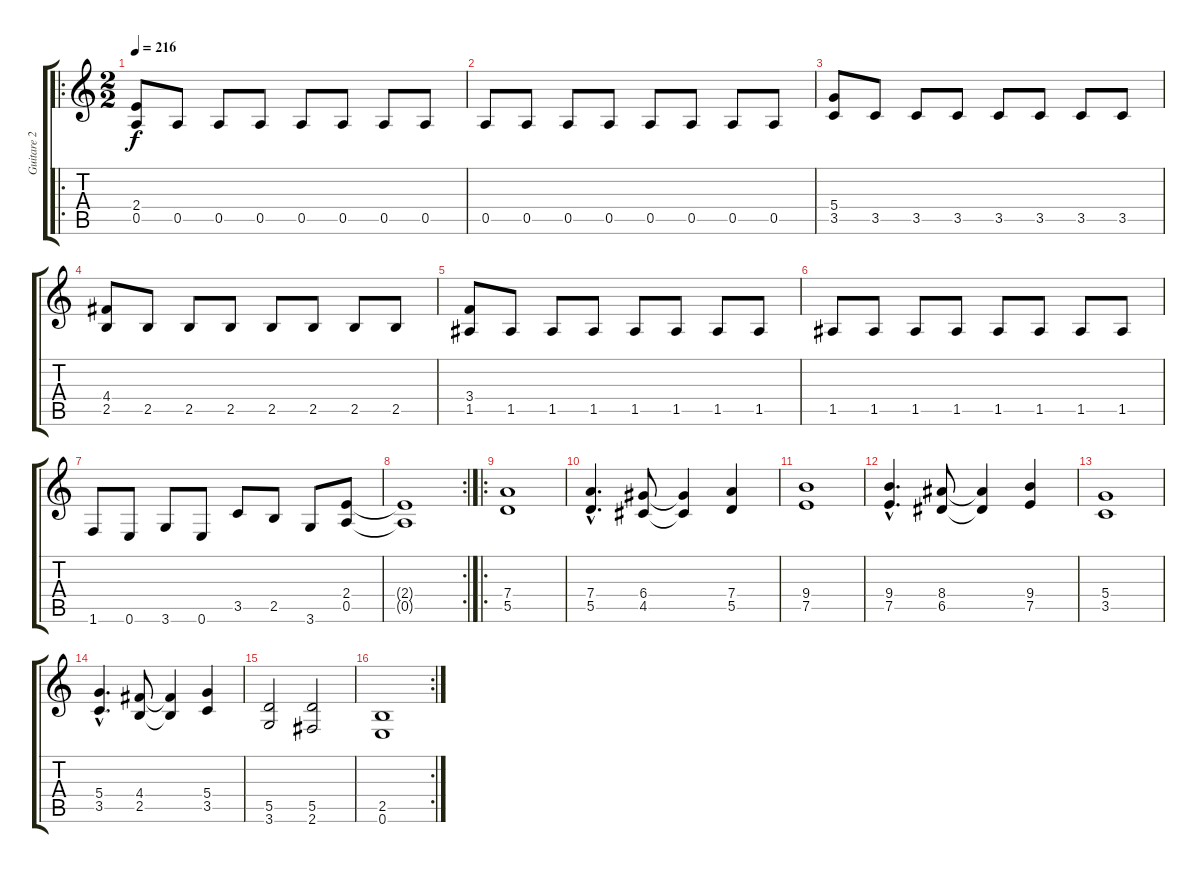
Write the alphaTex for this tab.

\track ("Guitare 2" "Guitare 2") {instrument distortionguitar}
\staff {score tabs}
\tuning (E4 B3 G3 D3 A2 E2) {hide}
\ro
\ts (2 2)
\tempo 216
\clef g2
\ks c
(2.4 0.5).8{dy f} 0.5.8 0.5.8 0.5.8 0.5.8 0.5.8 0.5.8 0.5.8 |
0.5.8 0.5.8 0.5.8 0.5.8 0.5.8 0.5.8 0.5.8 0.5.8 |
(5.4 3.5).8 3.5.8 3.5.8 3.5.8 3.5.8 3.5.8 3.5.8 3.5.8 |
(4.4 2.5).8 2.5.8 2.5.8 2.5.8 2.5.8 2.5.8 2.5.8 2.5.8 |
(3.4 1.5).8 1.5.8 1.5.8 1.5.8 1.5.8 1.5.8 1.5.8 1.5.8 |
1.5.8 1.5.8 1.5.8 1.5.8 1.5.8 1.5.8 1.5.8 1.5.8 |
1.6.8 0.6.8 3.6.8 0.6.8 3.5.8 2.5.8 3.6.8 (2.4 0.5).8 |
\rc 2
(2.4{t} 0.5{t}).1 |
\ro
(7.4 5.5).1 |
(7.4{hac} 5.5{hac}).4{d} (6.4 4.5).8 (6.4{t} 4.5{t}).4 (7.4 5.5).4 |
(9.4 7.5).1 |
(9.4{hac} 7.5{hac}).4{d} (8.4 6.5).8 (8.4{t} 6.5{t}).4 (9.4 7.5).4 |
(5.4 3.5).1 |
(5.4{hac} 3.5{hac}).4{d} (4.4 2.5).8 (4.4{t} 2.5{t}).4 (5.4 3.5).4 |
(5.5 3.6).2 (5.5 2.6).2 |
\rc 2
(2.5 0.6).1
